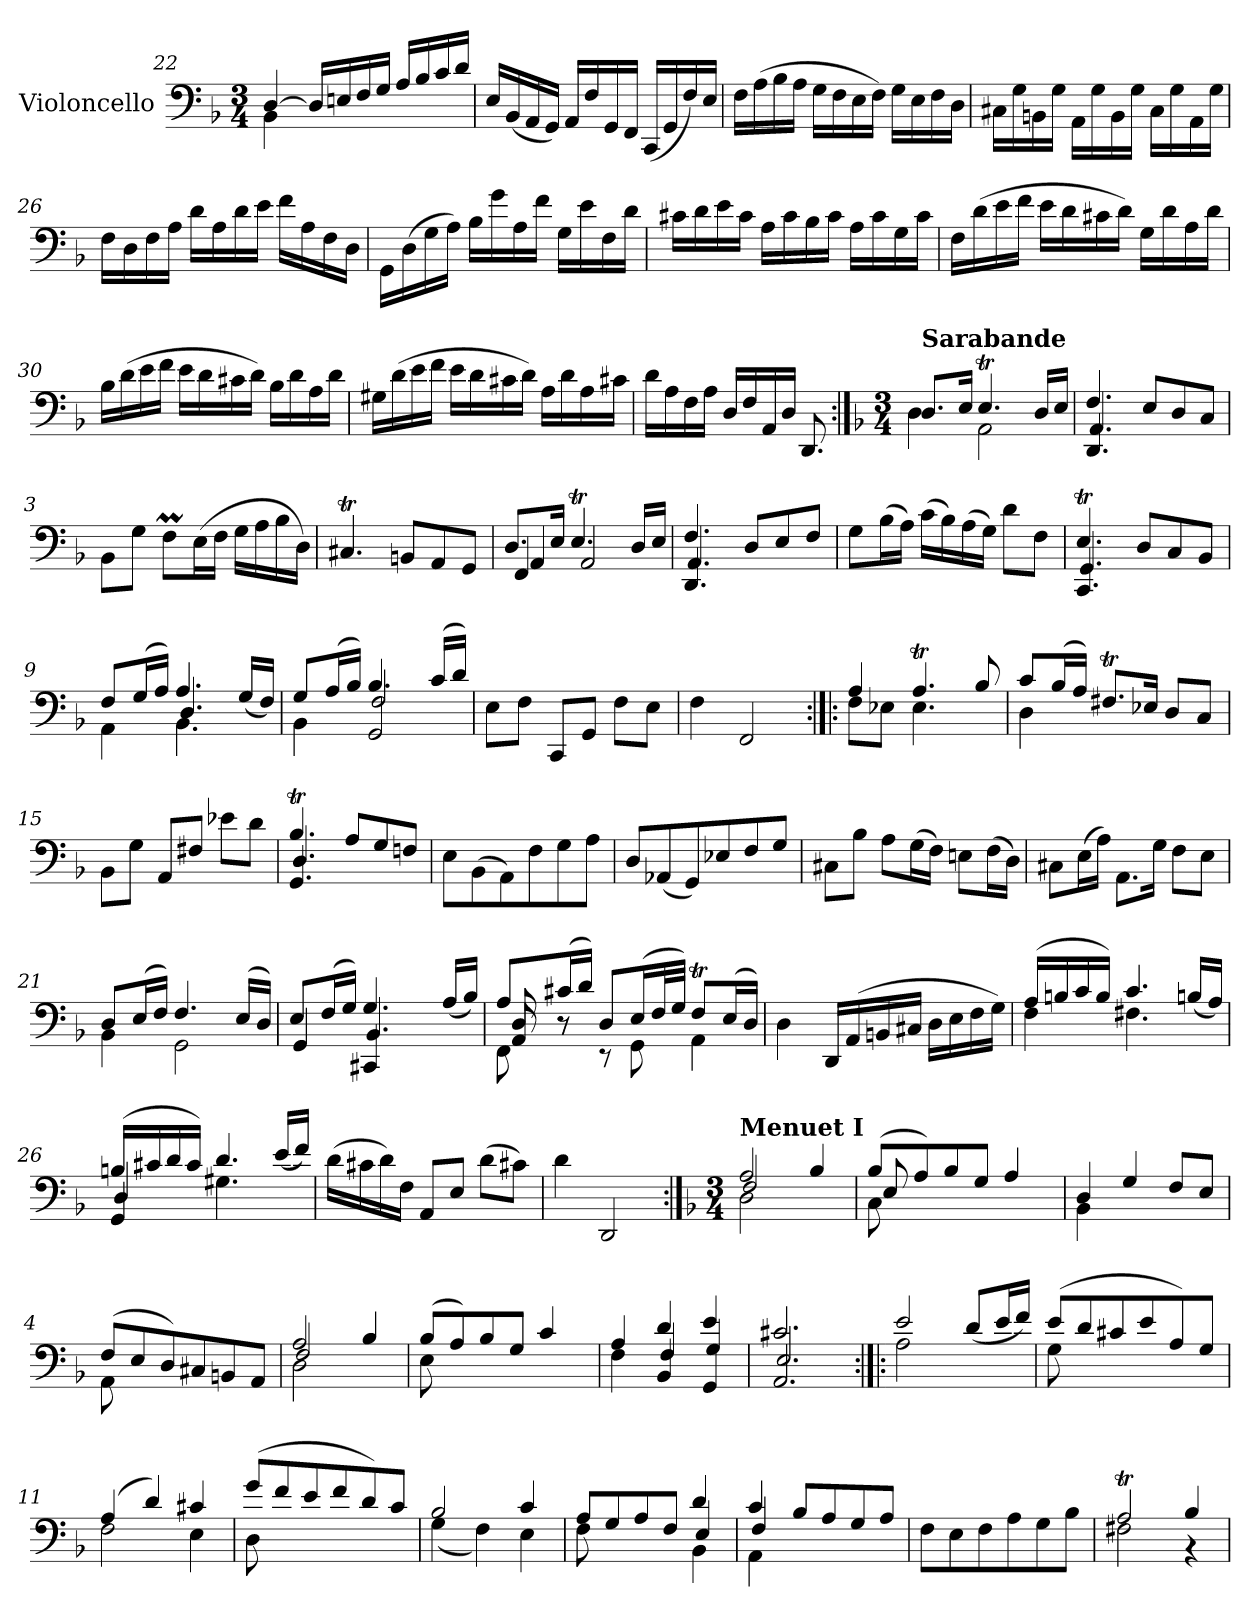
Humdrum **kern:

**kern
*part1
*staff1
*I"Violoncello
*I'Vc.
*clefF4
*k[b-]
*M3/4
=22
*^
[4D/	4BB-\
16D/LL]	2ryy
16En/	.
16F/	.
16G/JJ	.
16A/LL	.
16B-/	.
16c/	.
16d/JJ	.
*v	*v
=23
16E/LL
(<16BB-/
16AA/
16GG/JJ)
16AA/LL
16F/
16GG/
16FF/JJ
(<16CC/LL
16GG/
16F/)
16E/JJ
!!LO:LB:g=z
=24
16F\LL
(>16A\
16B-\
16A\JJ
16G\LL
16F\
16E\
16F\JJ)
16G\LL
16E\
16F\
16D\JJ
=25
16C#X\LL
16G\
16BBn\
16G\JJ
16AA\LL
16G\
16BB\
16G\JJ
16C#\LL
16G\
16AA\
16G\JJ
=26
16F\LL
16D\
16F\
16A\JJ
16d\LL
16A\
16d\
16e\JJ
16f\LL
16A\
16F\
16D\JJ
=27
16GG\LL
(>16D\
16G\
16A\JJ)
16B-\LL
16g\
16A\
16f\JJ
16G\LL
16e\
16F\
16d\JJ
!!LO:LB:g=z
=28
16c#X\LL
16d\
16e\
16c#\JJ
16A\LL
16c#\
16B-\
16c#\JJ
16A\LL
16c#\
16G\
16c#\JJ
=29
16F\LL
(>16d\
16e\
16f\JJ
16e\LL
16d\
16c#X\
16d\JJ)
16G\LL
16d\
16A\
16d\JJ
=30
16B-\LL
(>16d\
16e\
16f\JJ
16e\LL
16d\
16c#X\
16d\JJ)
16B-\LL
16d\
16A\
16d\JJ
=31
16G#X\LL
(>16d\
16e\
16f\JJ
16e\LL
16d\
16c#X\
16d\JJ)
16A\LL
16d\
16A\
16c#X\JJ
=32
16d\LL
16A\
16F\
16A\JJ
16D/LL
16F/
16AA/
16D/JJ
8.DD/
!!LO:LB:g=z
=1:|!
*k[b-]
*M3/4
*^
!LO:TX:a:B:t=Sarabande	!
8.D/L	4D\
16E/Jk	.
4.Et/	2AA\
16D/LL	.
16E/JJ	.
=2	=2
*	*^
4.F/	4.DD/	4.AA/
8E/L	4.ryy	4.ryy
8D/	.	.
8C/J	.	.
*v	*v	*v
=3
8BB-\L
8G\J
8FM\L
(>16E\L
16F\JJ
16G\LL
16A\
16B-\
16D\JJ)
=4
4.C#Xt/
8BBn/L
8AA/
8GG/J
=5
*^
*	*^
8.D/L	4FF/	4AA/
16E/Jk	.	.
4.Et/	2ryy	2AA/
16D/LL	.	.
16E/JJ	.	.
=6	=6	=6
4.F/	4.DD/	4.AA/
8D/L	4.ryy	4.ryy
8E/	.	.
8F/J	.	.
*v	*v	*v
=7
8G\L
(>16B-\L
16A\JJ)
(>16c\LL
16B-\)
(>16A\
16G\JJ)
8d\L
8F\J
!!LO:LB:g=z
=8
*^
*	*^
4.Et/	4.CC/	4.GG/
8D/L	4.ryy	4.ryy
8C/	.	.
8BB-/J	.	.
=9	=9	=9
8F/L	4AA\	4ryy
(>16G/L	.	.
16A/JJ)	.	.
4.A/	4.BB-\	4.D/
(>16G/LL	8ryy	8ryy
16F/JJ)	.	.
=10	=10	=10
8G/L	4BB-\	4ryy
(>16A/L	.	.
16B-/JJ)	.	.
4.B-/	2GG/	2F/
(>16c/LL	.	.
16d/JJ)	.	.
*v	*v	*v
=11
8E\L
8F\J
8CC/L
8GG/J
8F\L
8E\J
=12
4F\
2FF/
=13:|!|:
*^
4A/	8F\L
.	8E-X\J
4.At/	4.E-\
8B-/	8ryy
=14	=14
8c/L	4D\
(>16B-/L	.
16A/JJ)	.
8.F#Xt/L	2ryy
16E-X/Jk	.
8D/L	.
8C/J	.
*v	*v
=15
8BB-\L
8G\J
8AA/L
8F#X/J
8e-X\L
8d\J
!!LO:LB:g=z
=16
*^
*	*^
4.B-T/	4.GG/	4.D/
8A/L	4.ryy	4.ryy
8G/	.	.
8Fn/J	.	.
*v	*v	*v
=17
8E\L
(>8BB-\
8AA\)
8F\
8G\
8A\J
=18
8D/L
(<8AA-X/
8GG/)
8E-X/
8F/
8G/J
=19
8C#X\L
8B-\J
8A\L
(>16G\L
16F\JJ)
8En\L
(>16F\L
16D\JJ)
=20
8C#X\L
(>16E\L
16A\JJ)
8.AA\L
16G\Jk
8F\L
8E\J
=21
*^
8D/L	4BB-\
(>16E/L	.
16F/JJ)	.
4.F/	2GG\
(>16E/LL	.
16D/JJ)	.
=22	=22
*	*^
8E/L	4GG/	4ryy
(>16F/L	.	.
16G/JJ)	.	.
4.G/	4CC#X/	4.BB-/
.	4ryy	.
(>16A/LL	.	8ryy
16B-/JJ)	.	.
!!LO:LB:g=z	!!	!!
=23	=23	=23
*	*	*^
8A/L	8FF\	8AA/	8D/
(>16c#X/L	8r	2ryy	8r
16d/JJ)	.	.	.
8D/L	8r	.	2ryy
(>16E/L	8GG\	.	.
32F/L	.	.	.
32G/JJJ)	.	.	.
8FT/L	4AA\	.	.
(>16E/L	.	8ryy	.
16D/JJ)	.	.	.
*v	*v	*v	*v
=24
4D\
16DD/LL
(>16AA/
16BBn/
16C#X/JJ
16D\LL
16E\
16F\
16G\JJ)
=25
*^
(>16A/LL	4F\
16Bn/	.
16c/	.
16B/JJ)	.
4.c/	4.F#X\
(>16Bn/LL	8ryy
16A/JJ)	.
=26	=26
*	*^
(>16Bn/LL	4GG/	4D/
16c#X/	.	.
16d/	.	.
16c#/JJ)	.	.
4.d/	4.G#X\	2ryy
(>16e/LL	8ryy	.
16f/JJ)	.	.
*v	*v	*v
=27
(>16d\LL
16c#X\
16d\)
16F\JJ
8AA/L
8E/J
(>8d\L
8c#X\J)
=28
4d\
2DD/
!!LO:LB:g=z
=1:|!
*k[b-]
*M3/4
*^
*	*^
!LO:TX:a:B:t=Menuet I	!	!
2A/	2D\	2F/
4B-/	4ryy	4ryy
=2	=2	=2
(>8B-/L	8C\	8E/
8A/)	2ryy	2ryy
8B-/	.	.
8G/J	.	.
4A/	.	.
.	8ryy	8ryy
*	*v	*v
=3	=3
4D/	4BB-\
4G/	2ryy
8F/L	.
8E/J	.
=4	=4
(>8F/L	8AA\
8E/	2ryy
8D/)	.
8C#X/	.
8BBn/	.
8AA/J	8ryy
=5	=5
*	*^
2A/	2D\	2F/
4B-/	4ryy	4ryy
*	*v	*v
=6	=6
(>8B-/L	8E\
8A/)	2ryy
8B-/	.
8G/J	.
4c/	.
.	8ryy
=7	=7
*	*^
4A/	4F\	4ryy
4d/	4BB-/	4F/
4e/	4GG/	4G/
=8	=8	=8
2.c#X/	2.AA/	2.E/
*	*v	*v
!!LO:PB:g=z
=9:|!|:	=9:|!|:
2e/	2A\
(>8d/L	4ryy
16e/L	.
16f/JJ)	.
=10	=10
(>8e/L	8G\
8d/	2ryy
8c#X/	.
8e/	.
8A/)	.
8G/J	8ryy
=11	=11
(>4A/	2F\
4d/)	.
4c#X/	4E\
=12	=12
(>8g/L	8D\
8f/	2ryy
8e/	.
8f/	.
8d/)	.
8c/J	8ryy
=13	=13
2B-/	(<4G\
.	4F\)
4c/	4E\
=14	=14
*	*^
8A/L	8F\	2ryy
8G/	4.ryy	.
8A/	.	.
8F/J	.	.
4d/	4BB-\	4E/
=15	=15	=15
4c/	4AA\	4F/
8B-/L	2ryy	2ryy
8A/	.	.
8G/	.	.
8A/J	.	.
*v	*v	*v
=16
8F\L
8E\
8F\
8A\
8G\
8B-\J
!!LO:LB:g=z
=17
*^
2At/	2F#X\
4B-/	4r
*v	*v
=
*-
